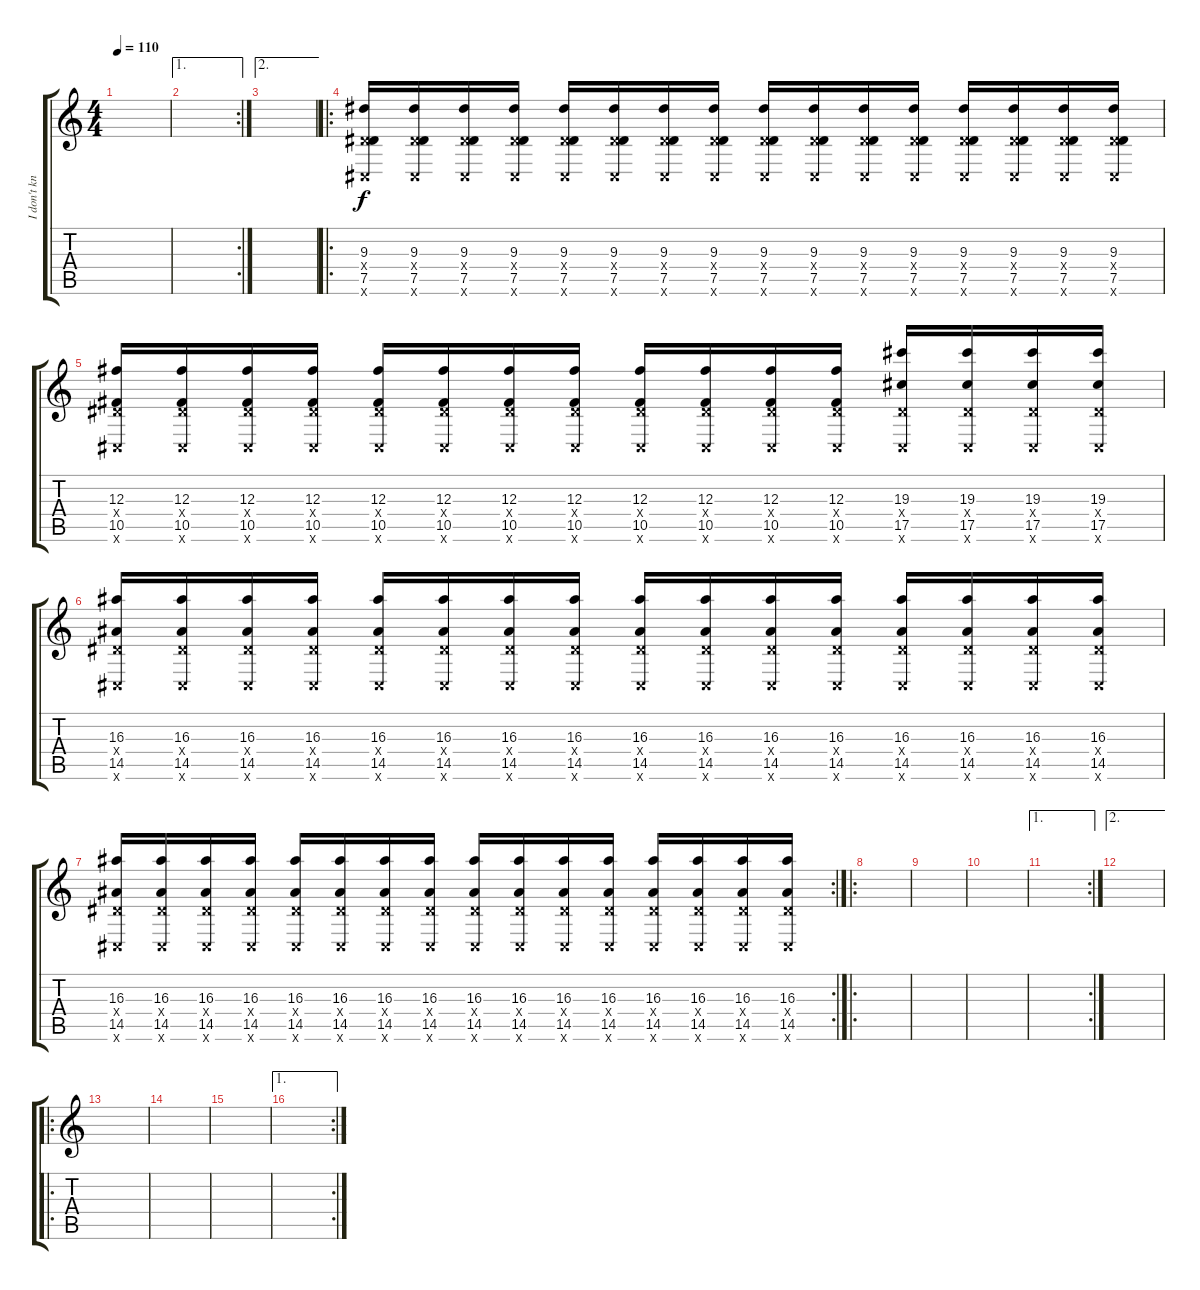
\track ("I don't know" "I don't kn") {instrument overdrivenguitar}
\staff {score tabs}
\tuning (Eb4 Bb3 Gb3 Db3 Ab2 Db2) {hide}
\ts (4 4)
\tempo 110
\clef g2
\ks c
|
\ae 1
\rc 2
|
\ae 2
|
\ro
(9.3 2.4{x} 7.5 0.6{x}).16 (9.3 2.4{x} 7.5 0.6{x}).16 (9.3 2.4{x} 7.5 0.6{x}).16 (9.3 2.4{x} 7.5 0.6{x}).16 (9.3 2.4{x} 7.5 0.6{x}).16 (9.3 2.4{x} 7.5 0.6{x}).16 (9.3 2.4{x} 7.5 0.6{x}).16 (9.3 2.4{x} 7.5 0.6{x}).16 (9.3 2.4{x} 7.5 0.6{x}).16 (9.3 2.4{x} 7.5 0.6{x}).16 (9.3 2.4{x} 7.5 0.6{x}).16 (9.3 2.4{x} 7.5 0.6{x}).16 (9.3 2.4{x} 7.5 0.6{x}).16 (9.3 2.4{x} 7.5 0.6{x}).16 (9.3 2.4{x} 7.5 0.6{x}).16 (9.3 2.4{x} 7.5 0.6{x}).16 |
(12.3 2.4{x} 10.5 0.6{x}).16 (12.3 2.4{x} 10.5 0.6{x}).16 (12.3 2.4{x} 10.5 0.6{x}).16 (12.3 2.4{x} 10.5 0.6{x}).16 (12.3 2.4{x} 10.5 0.6{x}).16 (12.3 2.4{x} 10.5 0.6{x}).16 (12.3 2.4{x} 10.5 0.6{x}).16 (12.3 2.4{x} 10.5 0.6{x}).16 (12.3 2.4{x} 10.5 0.6{x}).16 (12.3 2.4{x} 10.5 0.6{x}).16 (12.3 2.4{x} 10.5 0.6{x}).16 (12.3 2.4{x} 10.5 0.6{x}).16 (19.3 2.4{x} 17.5 0.6{x}).16 (19.3 2.4{x} 17.5 0.6{x}).16 (19.3 2.4{x} 17.5 0.6{x}).16 (19.3 2.4{x} 17.5 0.6{x}).16 |
(16.3 2.4{x} 14.5 0.6{x}).16 (16.3 2.4{x} 14.5 0.6{x}).16 (16.3 2.4{x} 14.5 0.6{x}).16 (16.3 2.4{x} 14.5 0.6{x}).16 (16.3 2.4{x} 14.5 0.6{x}).16 (16.3 2.4{x} 14.5 0.6{x}).16 (16.3 2.4{x} 14.5 0.6{x}).16 (16.3 2.4{x} 14.5 0.6{x}).16 (16.3 2.4{x} 14.5 0.6{x}).16 (16.3 2.4{x} 14.5 0.6{x}).16 (16.3 2.4{x} 14.5 0.6{x}).16 (16.3 2.4{x} 14.5 0.6{x}).16 (16.3 2.4{x} 14.5 0.6{x}).16 (16.3 2.4{x} 14.5 0.6{x}).16 (16.3 2.4{x} 14.5 0.6{x}).16 (16.3 2.4{x} 14.5 0.6{x}).16 |
\rc 2
(16.3 2.4{x} 14.5 0.6{x}).16 (16.3 2.4{x} 14.5 0.6{x}).16 (16.3 2.4{x} 14.5 0.6{x}).16 (16.3 2.4{x} 14.5 0.6{x}).16 (16.3 2.4{x} 14.5 0.6{x}).16 (16.3 2.4{x} 14.5 0.6{x}).16 (16.3 2.4{x} 14.5 0.6{x}).16 (16.3 2.4{x} 14.5 0.6{x}).16 (16.3 2.4{x} 14.5 0.6{x}).16 (16.3 2.4{x} 14.5 0.6{x}).16 (16.3 2.4{x} 14.5 0.6{x}).16 (16.3 2.4{x} 14.5 0.6{x}).16 (16.3 2.4{x} 14.5 0.6{x}).16 (16.3 2.4{x} 14.5 0.6{x}).16 (16.3 2.4{x} 14.5 0.6{x}).16 (16.3 2.4{x} 14.5 0.6{x}).16 |
\ro
|
|
|
\ae 1
\rc 2
|
\ae 2
|
\ro
|
|
|
\ae 1
\rc 2
